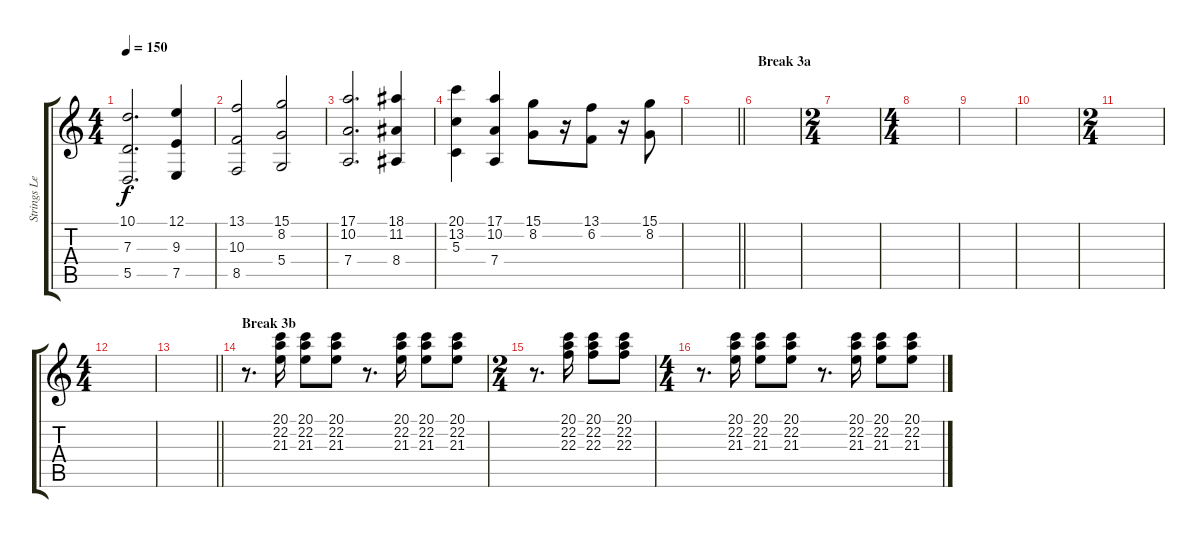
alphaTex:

\track ("Strings Lead" "Strings Le") {instrument stringensemble1}
\staff {score tabs}
\tuning (E4 B3 G3 D3 A2 E2) {hide}
\ts (4 4)
\tempo 150
\clef g2
\ks c
(10.1 7.3 5.5).2{d dy f} (12.1 9.3 7.5).4 |
(13.1 10.3 8.5).2 (15.1 8.2 5.4).2 |
(17.1 10.2 7.4).2{d} (18.1 11.2 8.4).4 |
(20.1 13.2 5.3).4 (17.1 10.2 7.4).4 (15.1 8.2).8 r.16 (13.1 6.2).8 r.16 (15.1 8.2).8 |
\barLineRight lightlight
|
\section ("" "Break 3a")
|
\ts (2 4)
|
\ts (4 4)
|
|
|
\ts (2 4)
|
\ts (4 4)
|
\barLineRight lightlight
|
\section ("" "Break 3b")
r.8{d} (20.1 22.2 21.3).16 (20.1 22.2 21.3).8 (20.1 22.2 21.3).8 r.8{d} (20.1 22.2 21.3).16 (20.1 22.2 21.3).8 (20.1 22.2 21.3).8 |
\ts (2 4)
r.8{d} (20.1 22.2 22.3).16 (20.1 22.2 22.3).8 (20.1 22.2 22.3).8 |
\ts (4 4)
r.8{d} (20.1 22.2 21.3).16 (20.1 22.2 21.3).8 (20.1 22.2 21.3).8 r.8{d} (20.1 22.2 21.3).16 (20.1 22.2 21.3).8 (20.1 22.2 21.3).8
